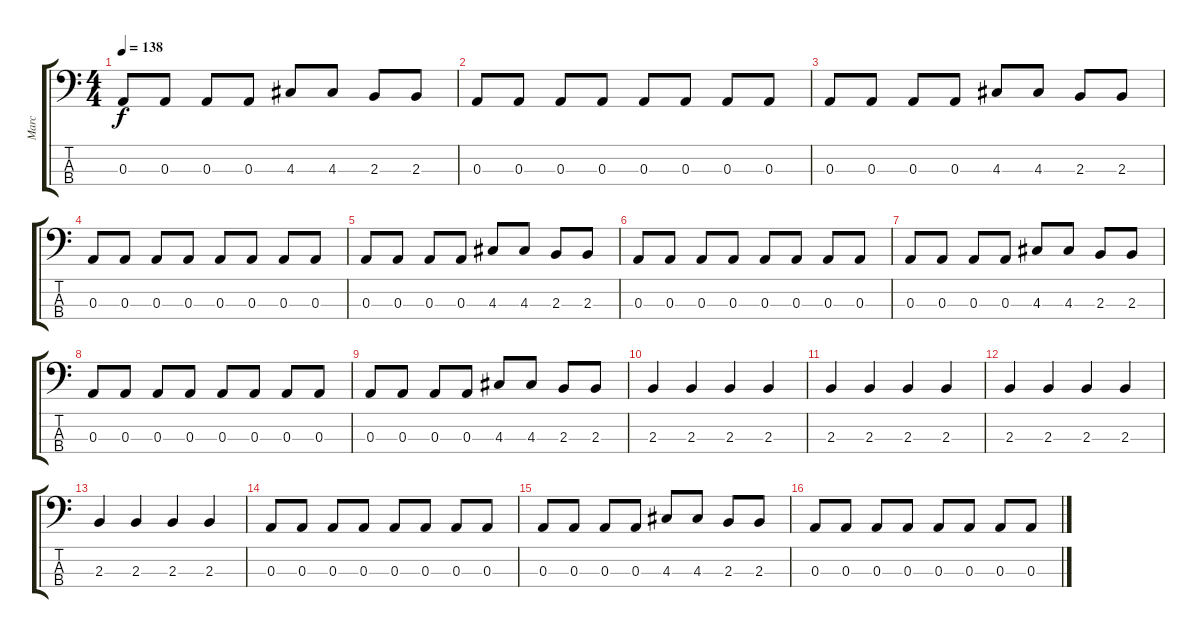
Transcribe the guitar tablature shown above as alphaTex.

\track ("Marc" "Marc") {instrument electricbasspick}
\staff {score tabs}
\tuning (G2 D2 A1 E1) {hide}
\ts (4 4)
\tempo 138
\clef f4
\ks c
0.3.8{dy f} 0.3.8 0.3.8 0.3.8 4.3.8 4.3.8 2.3.8 2.3.8 |
0.3.8 0.3.8 0.3.8 0.3.8 0.3.8 0.3.8 0.3.8 0.3.8 |
0.3.8 0.3.8 0.3.8 0.3.8 4.3.8 4.3.8 2.3.8 2.3.8 |
0.3.8 0.3.8 0.3.8 0.3.8 0.3.8 0.3.8 0.3.8 0.3.8 |
0.3.8 0.3.8 0.3.8 0.3.8 4.3.8 4.3.8 2.3.8 2.3.8 |
0.3.8 0.3.8 0.3.8 0.3.8 0.3.8 0.3.8 0.3.8 0.3.8 |
0.3.8 0.3.8 0.3.8 0.3.8 4.3.8 4.3.8 2.3.8 2.3.8 |
0.3.8 0.3.8 0.3.8 0.3.8 0.3.8 0.3.8 0.3.8 0.3.8 |
0.3.8 0.3.8 0.3.8 0.3.8 4.3.8 4.3.8 2.3.8 2.3.8 |
2.3.4 2.3.4 2.3.4 2.3.4 |
2.3.4 2.3.4 2.3.4 2.3.4 |
2.3.4 2.3.4 2.3.4 2.3.4 |
2.3.4 2.3.4 2.3.4 2.3.4 |
0.3.8 0.3.8 0.3.8 0.3.8 0.3.8 0.3.8 0.3.8 0.3.8 |
0.3.8 0.3.8 0.3.8 0.3.8 4.3.8 4.3.8 2.3.8 2.3.8 |
0.3.8 0.3.8 0.3.8 0.3.8 0.3.8 0.3.8 0.3.8 0.3.8
